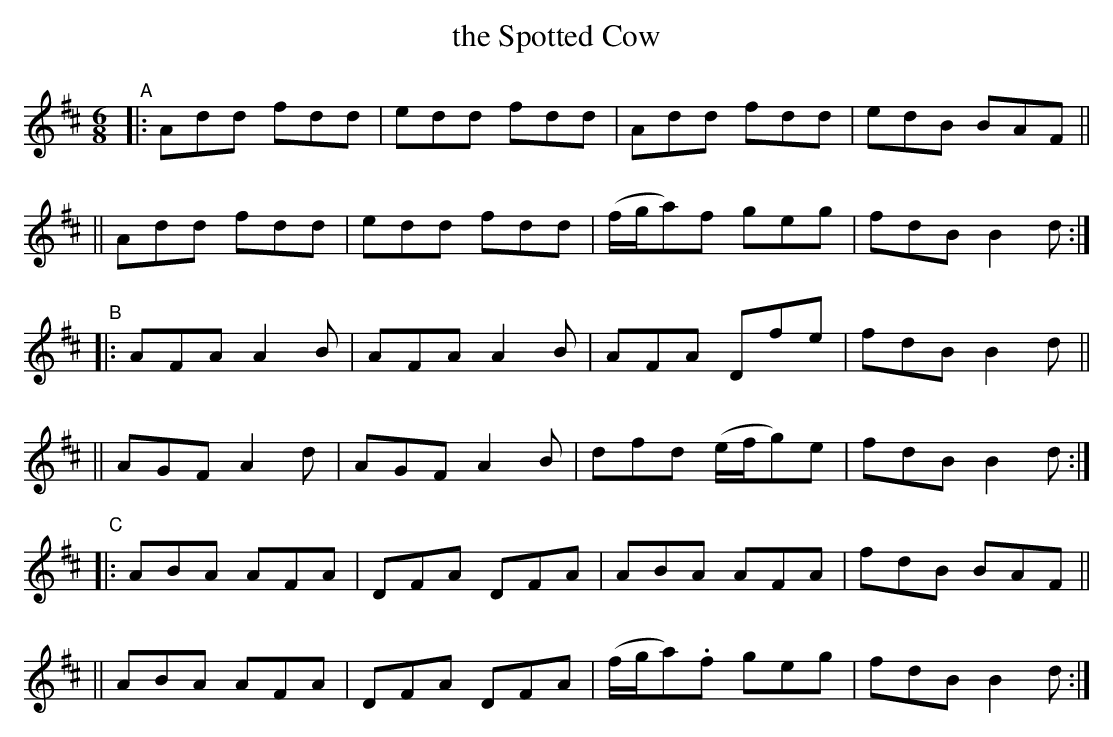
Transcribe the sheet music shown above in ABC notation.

X:1
T: the Spotted Cow
M: 6/8
L: 1/8
K: D
"^A"\
|: Add fdd | edd fdd | Add fdd | edB BAF ||
|| Add fdd | edd fdd | (f/g/a)f geg | fdB B2d :|
"^B"\
|: AFA A2B | AFA A2B | AFA Dfe | fdB B2d ||
|| AGF A2d | AGF A2B | dfd (e/f/g)e | fdB B2d :|
"^C"\
|: ABA AFA | DFA DFA | ABA AFA | fdB BAF ||
|| ABA AFA | DFA DFA | (f/g/a).f geg | fdB B2d :|
